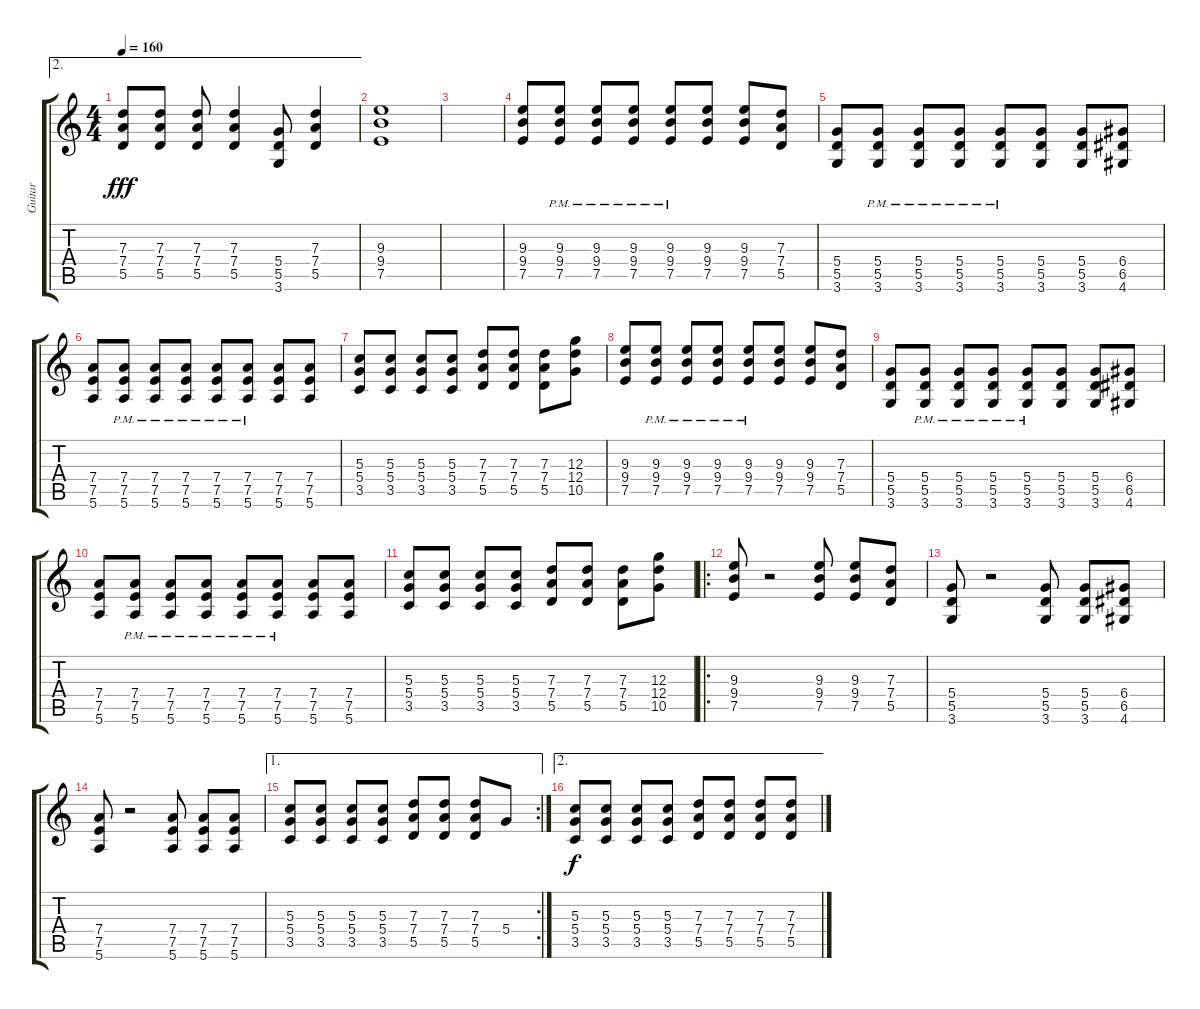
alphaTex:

\track ("Guitar " "Guitar ") {instrument overdrivenguitar}
\staff {score tabs}
\tuning (E4 B3 G3 D3 A2 E2) {hide}
\ae 2
\ts (4 4)
\tempo 160
\clef g2
\ks c
(7.3 7.4 5.5).8{dy fff} (7.3 7.4 5.5).8 (7.3 7.4 5.5).8 (7.3 7.4 5.5).4 (5.4 5.5 3.6).8 (7.3 7.4 5.5).4 |
(9.3 9.4 7.5).1 |
|
(9.3 9.4 7.5).8 (9.3{pm} 9.4{pm} 7.5{pm}).8 (9.3{pm} 9.4{pm} 7.5{pm}).8 (9.3{pm} 9.4{pm} 7.5{pm}).8 (9.3{pm} 9.4{pm} 7.5{pm}).8 (9.3 9.4 7.5).8 (9.3 9.4 7.5).8 (7.3 7.4 5.5).8 |
(5.4 5.5 3.6).8 (5.4{pm} 5.5{pm} 3.6{pm}).8 (5.4{pm} 5.5{pm} 3.6{pm}).8 (5.4{pm} 5.5{pm} 3.6{pm}).8 (5.4{pm} 5.5{pm} 3.6{pm}).8 (5.4 5.5 3.6).8 (5.4 5.5 3.6).8 (6.4 6.5 4.6).8 |
(7.4 7.5 5.6).8 (7.4{pm} 7.5{pm} 5.6{pm}).8 (7.4{pm} 7.5{pm} 5.6{pm}).8 (7.4{pm} 7.5{pm} 5.6{pm}).8 (7.4{pm} 7.5{pm} 5.6{pm}).8 (7.4{pm} 7.5{pm} 5.6{pm}).8 (7.4 7.5 5.6).8 (7.4 7.5 5.6).8 |
(5.3 5.4 3.5).8 (5.3 5.4 3.5).8 (5.3 5.4 3.5).8 (5.3 5.4 3.5).8 (7.3 7.4 5.5).8 (7.3 7.4 5.5).8 (7.3 7.4 5.5).8 (12.3 12.4 10.5).8 |
(9.3 9.4 7.5).8 (9.3{pm} 9.4{pm} 7.5{pm}).8 (9.3{pm} 9.4{pm} 7.5{pm}).8 (9.3{pm} 9.4{pm} 7.5{pm}).8 (9.3{pm} 9.4{pm} 7.5{pm}).8 (9.3 9.4 7.5).8 (9.3 9.4 7.5).8 (7.3 7.4 5.5).8 |
(5.4 5.5 3.6).8 (5.4{pm} 5.5{pm} 3.6{pm}).8 (5.4{pm} 5.5{pm} 3.6{pm}).8 (5.4{pm} 5.5{pm} 3.6{pm}).8 (5.4{pm} 5.5{pm} 3.6{pm}).8 (5.4 5.5 3.6).8 (5.4 5.5 3.6).8 (6.4 6.5 4.6).8 |
(7.4 7.5 5.6).8 (7.4{pm} 7.5{pm} 5.6{pm}).8 (7.4{pm} 7.5{pm} 5.6{pm}).8 (7.4{pm} 7.5{pm} 5.6{pm}).8 (7.4{pm} 7.5{pm} 5.6{pm}).8 (7.4{pm} 7.5{pm} 5.6{pm}).8 (7.4 7.5 5.6).8 (7.4 7.5 5.6).8 |
(5.3 5.4 3.5).8 (5.3 5.4 3.5).8 (5.3 5.4 3.5).8 (5.3 5.4 3.5).8 (7.3 7.4 5.5).8 (7.3 7.4 5.5).8 (7.3 7.4 5.5).8 (12.3 12.4 10.5).8 |
\ro
(9.3 9.4 7.5).8 r.2 (9.3 9.4 7.5).8 (9.3 9.4 7.5).8 (7.3 7.4 5.5).8 |
(5.4 5.5 3.6).8 r.2 (5.4 5.5 3.6).8 (5.4 5.5 3.6).8 (6.4 6.5 4.6).8 |
(7.4 7.5 5.6).8 r.2 (7.4 7.5 5.6).8 (7.4 7.5 5.6).8 (7.4 7.5 5.6).8 |
\ae 1
\rc 2
(5.3 5.4 3.5).8 (5.3 5.4 3.5).8 (5.3 5.4 3.5).8 (5.3 5.4 3.5).8 (7.3 7.4 5.5).8 (7.3 7.4 5.5).8 (7.3 7.4 5.5).8 5.4.8 |
\ae 2
(5.3 5.4 3.5).8{dy f} (5.3 5.4 3.5).8 (5.3 5.4 3.5).8 (5.3 5.4 3.5).8 (7.3 7.4 5.5).8 (7.3 7.4 5.5).8 (7.3 7.4 5.5).8 (7.3 7.4 5.5).8
